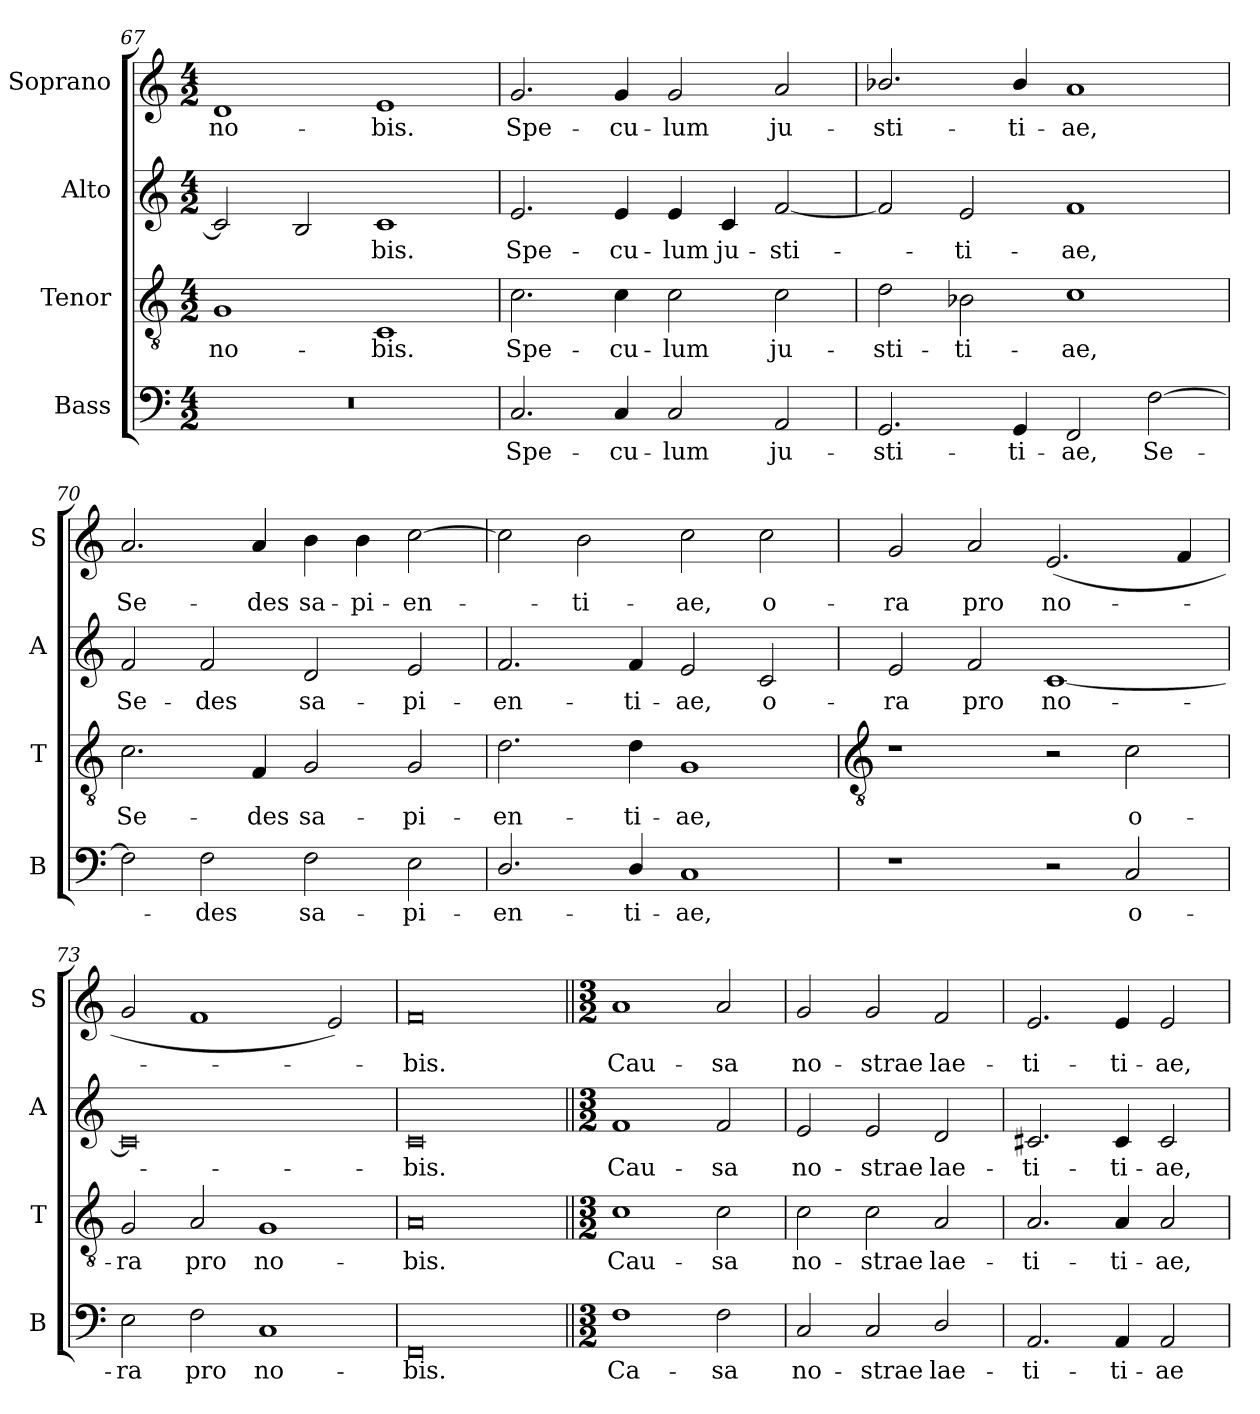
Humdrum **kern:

**kern	**text	**kern	**text	**kern	**text	**kern	**text
*part4	*part4	*part3	*part3	*part2	*part2	*part1	*part1
*staff4	*staff4	*staff3	*staff3	*staff2	*staff2	*staff1	*staff1
*I"Bass	*	*I"Tenor	*	*I"Alto	*	*I"Soprano	*
*I'B	*	*I'T	*	*I'A	*	*I'S	*
*clefF4	*	*clefGv2	*	*clefG2	*	*clefG2	*
*k[]	*	*k[]	*	*k[]	*	*k[]	*
*C:	*	*C:	*	*C:	*	*C:	*
*M4/2	*	*M4/2	*	*M4/2	*	*M4/2	*
=67	=67	=67	=67	=67	=67	=67	=67
!	!	!	!LO:LY:b	!	!	!	!LO:LY:b
0r	.	1G	no-	2c]	.	1d	no-
.	.	.	.	2B	.	.	.
!	!	!	!LO:LY:b	!	!LO:LY:b	!	!LO:LY:b
.	.	1C	-bis.	1c	bis.	1e	-bis.
=68	=68	=68	=68	=68	=68	=68	=68
!	!LO:LY:b	!	!LO:LY:b	!	!LO:LY:b	!	!LO:LY:b
2.C	Spe-	2.c	Spe-	2.e	Spe-	2.g	Spe-
!	!LO:LY:b	!	!LO:LY:b	!	!LO:LY:b	!	!LO:LY:b
4C	-cu-	4c	-cu-	4e	-cu-	4g	-cu-
!	!LO:LY:b	!	!LO:LY:b	!	!LO:LY:b	!	!LO:LY:b
2C	-lum	2c	-lum	4e	-lum	2g	-lum
!	!	!	!	!	!LO:LY:b	!	!
.	.	.	.	4c	ju-	.	.
!	!LO:LY:b	!	!LO:LY:b	!	!LO:LY:b	!	!LO:LY:b
2AA	ju-	2c	ju-	[2f	-sti-	2a	ju-
=69	=69	=69	=69	=69	=69	=69	=69
!	!LO:LY:b	!	!LO:LY:b	!	!	!	!LO:LY:b
2.GG	-sti-	2d	-sti-	2f]	.	2.b-X/	-sti-
!	!	!	!LO:LY:b	!	!LO:LY:b	!	!
.	.	2B-X	-ti-	2e	ti-	.	.
!	!LO:LY:b	!	!	!	!	!	!LO:LY:b
4GG	-ti-	.	.	.	.	4b-/	-ti-
!	!LO:LY:b	!	!LO:LY:b	!	!LO:LY:b	!	!LO:LY:b
2FF	-ae,	1c	-ae,	1f	-ae,	1a	-ae,
!	!LO:LY:b	!	!	!	!	!	!
[2F	Se-	.	.	.	.	.	.
=70	=70	=70	=70	=70	=70	=70	=70
!	!	!	!LO:LY:b	!	!LO:LY:b	!	!LO:LY:b
2F]	.	2.c	Se-	2f	Se-	2.a	Se-
!	!LO:LY:b	!	!	!	!LO:LY:b	!	!
2F	des	.	.	2f	-des	.	.
!	!	!	!LO:LY:b	!	!	!	!LO:LY:b
.	.	4F	-des	.	.	4a	-des
!	!LO:LY:b	!	!LO:LY:b	!	!LO:LY:b	!	!LO:LY:b
2F	sa-	2G	sa-	2d	sa-	4b	sa-
!	!	!	!	!	!	!	!LO:LY:b
.	.	.	.	.	.	4b	-pi-
!	!LO:LY:b	!	!LO:LY:b	!	!LO:LY:b	!	!LO:LY:b
2E	-pi-	2G	-pi-	2e	-pi-	[2cc	-en-
=71	=71	=71	=71	=71	=71	=71	=71
!	!LO:LY:b	!	!LO:LY:b	!	!LO:LY:b	!	!
2.D/	-en-	2.d	-en-	2.f	-en-	2cc]	.
!	!	!	!	!	!	!	!LO:LY:b
.	.	.	.	.	.	2b	ti-
!	!LO:LY:b	!	!LO:LY:b	!	!LO:LY:b	!	!
4D/	-ti-	4d	-ti-	4f	-ti-	.	.
!	!LO:LY:b	!	!LO:LY:b	!	!LO:LY:b	!	!LO:LY:b
1C	-ae,	1G	-ae,	2e	-ae,	2cc	-ae,
!	!	!	!	!	!LO:LY:b	!	!LO:LY:b
.	.	.	.	2c	o-	2cc	o-
!!LO:LB:g=z
=72	=72	=72	=72	=72	=72	=72	=72
*	*	*clefGv2	*	*	*	*	*
!	!	!	!	!	!LO:LY:b	!	!LO:LY:b
1r	.	1r	.	2e	-ra	2g	-ra
!	!	!	!	!	!LO:LY:b	!	!LO:LY:b
.	.	.	.	2f	pro	2a	pro
!	!	!	!	!	!LO:LY:b	!	!LO:LY:b
2r	.	2r	.	[1c	no-	(<2.e	no-
!	!LO:LY:b	!	!LO:LY:b	!	!	!	!
2C	o-	2c	o-	.	.	.	.
.	.	.	.	.	.	4f	.
=73	=73	=73	=73	=73	=73	=73	=73
!	!LO:LY:b	!	!LO:LY:b	!	!	!	!
2E	-ra	2G	-ra	0c]	.	2g	.
!	!LO:LY:b	!	!LO:LY:b	!	!	!	!
2F	pro	2A	pro	.	.	1f	.
!	!LO:LY:b	!	!LO:LY:b	!	!	!	!
1C	no-	1G	no-	.	.	.	.
.	.	.	.	.	.	2e)	.
=74	=74	=74	=74	=74	=74	=74	=74
!	!LO:LY:b	!	!LO:LY:b	!	!LO:LY:b	!	!LO:LY:b
0FF	-bis.	0A	-bis.	0c	bis.	0f	bis.
=75||	=75||	=75||	=75||	=75||	=75||	=75||	=75||
*M3/2	*	*M3/2	*	*M3/2	*	*M3/2	*
!	!LO:LY:b	!	!LO:LY:b	!	!LO:LY:b	!	!LO:LY:b
1F	Ca-	1c	Cau-	1f	Cau-	1a	Cau-
!	!LO:LY:b	!	!LO:LY:b	!	!LO:LY:b	!	!LO:LY:b
2F	-sa	2c	-sa	2f	-sa	2a	-sa
=76	=76	=76	=76	=76	=76	=76	=76
!	!LO:LY:b	!	!LO:LY:b	!	!LO:LY:b	!	!LO:LY:b
2C	no-	2c	no-	2e	no-	2g	no-
!	!LO:LY:b	!	!LO:LY:b	!	!LO:LY:b	!	!LO:LY:b
2C	-strae	2c	-strae	2e	-strae	2g	-strae
!	!LO:LY:b	!	!LO:LY:b	!	!LO:LY:b	!	!LO:LY:b
2D/	lae-	2A	lae-	2d	lae-	2f	lae-
=77	=77	=77	=77	=77	=77	=77	=77
!	!LO:LY:b	!	!LO:LY:b	!	!LO:LY:b	!	!LO:LY:b
2.AA	-ti-	2.A	-ti-	2.c#X	-ti-	2.e	-ti-
!	!LO:LY:b	!	!LO:LY:b	!	!LO:LY:b	!	!LO:LY:b
4AA	-ti-	4A	-ti-	4c#	-ti-	4e	-ti-
!	!LO:LY:b	!	!LO:LY:b	!	!LO:LY:b	!	!LO:LY:b
2AA	-ae	2A	-ae,	2c#	-ae,	2e	-ae,
=	=	=	=	=	=	=	=
*-	*-	*-	*-	*-	*-	*-	*-
